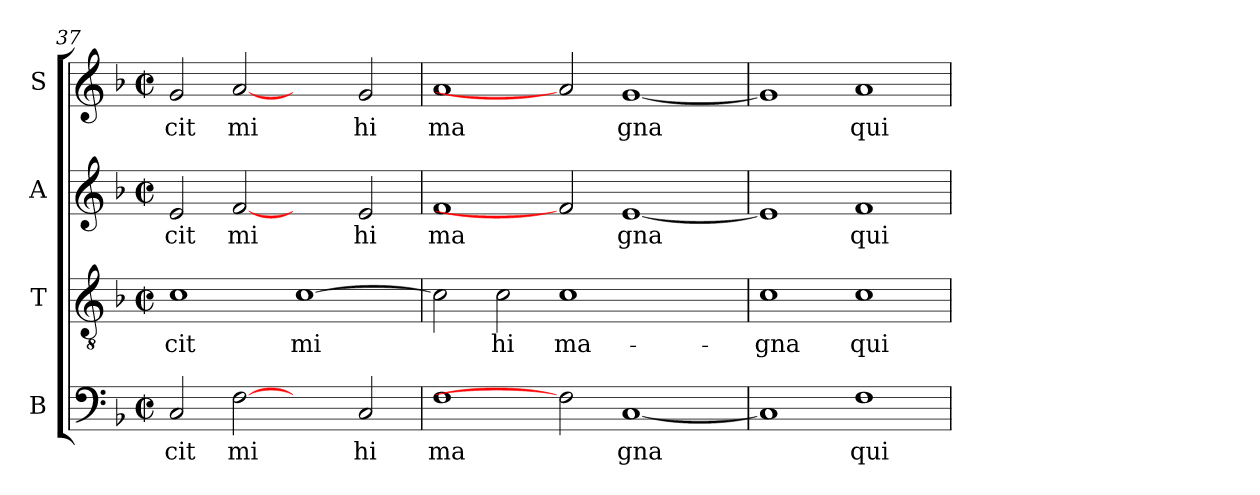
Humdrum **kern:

**kern	**text	**kern	**text	**kern	**text	**kern	**text
*part4	*part4	*part3	*part3	*part2	*part2	*part1	*part1
*staff4	*staff4	*staff3	*staff3	*staff2	*staff2	*staff1	*staff1
*I"B	*	*I"T	*	*I"A	*	*I"S	*
*I'B	*	*I'T	*	*I'A	*	*I'S	*
*clefF4	*	*clefGv2	*	*clefG2	*	*clefG2	*
*k[b-]	*	*k[b-]	*	*k[b-]	*	*k[b-]	*
*F:	*	*F:	*	*F:	*	*F:	*
*M2/2	*	*M2/2	*	*M2/2	*	*M2/2	*
*met(c|)	*	*met(c|)	*	*met(c|)	*	*met(c|)	*
=37	=37	=37	=37	=37	=37	=37	=37
!	!LO:LY:b:cj	!	!LO:LY:b:cj	!	!LO:LY:b:cj	!	!LO:LY:b:cj
2C/	cit	1c	-cit	2e/	cit	2g/	cit
!	!LO:LY:b:cj	!	!	!	!LO:LY:b:cj	!	!LO:LY:b:cj
[2F	mi	.	.	[2f	mi	[2a	mi
!	!	!	!LO:LY:b:cj	!	!	!	!
2ryy	.	[>1c	mi-	2ryy	.	2ryy	.
!	!LO:LY:b:cj	!	!	!	!LO:LY:b:cj	!	!LO:LY:b:cj
2C/	hi	.	.	2e/	hi	2g/	hi
=38	=38	=38	=38	=38	=38	=38	=38
!	!LO:LY:b:cj	!	!LO:LY:b:cj	!	!LO:LY:b:cj	!	!LO:LY:b:cj
1F	ma	2c\]	--	1f	ma	1a	ma
!	!	!	!LO:LY:b:cj	!	!	!	!
.	.	2c\	-hi	.	.	.	.
!	!	!	!LO:LY:b:cj	!	!	!	!
2F]	.	1c	ma-	2f]	.	2a]	.
!	!LO:LY:b:cj	!	!	!	!LO:LY:b:cj	!	!LO:LY:b:cj
[<1C	gna	.	.	[<1e	gna	[<1g	gna
.	.	2ryy	.	.	.	.	.
=39	=39	=39	=39	=39	=39	=39	=39
!	!LO:LY:b:cj	!	!LO:LY:b:cj	!	!LO:LY:b:cj	!	!LO:LY:b:cj
1C]	.	1c	-gna	1e]	.	1g]	.
!	!LO:LY:b:cj	!	!LO:LY:b:cj	!	!LO:LY:b:cj	!	!LO:LY:b:cj
1F	qui	1c	qui	1f	qui	1a	qui
=	=	=	=	=	=	=	=
*-	*-	*-	*-	*-	*-	*-	*-
